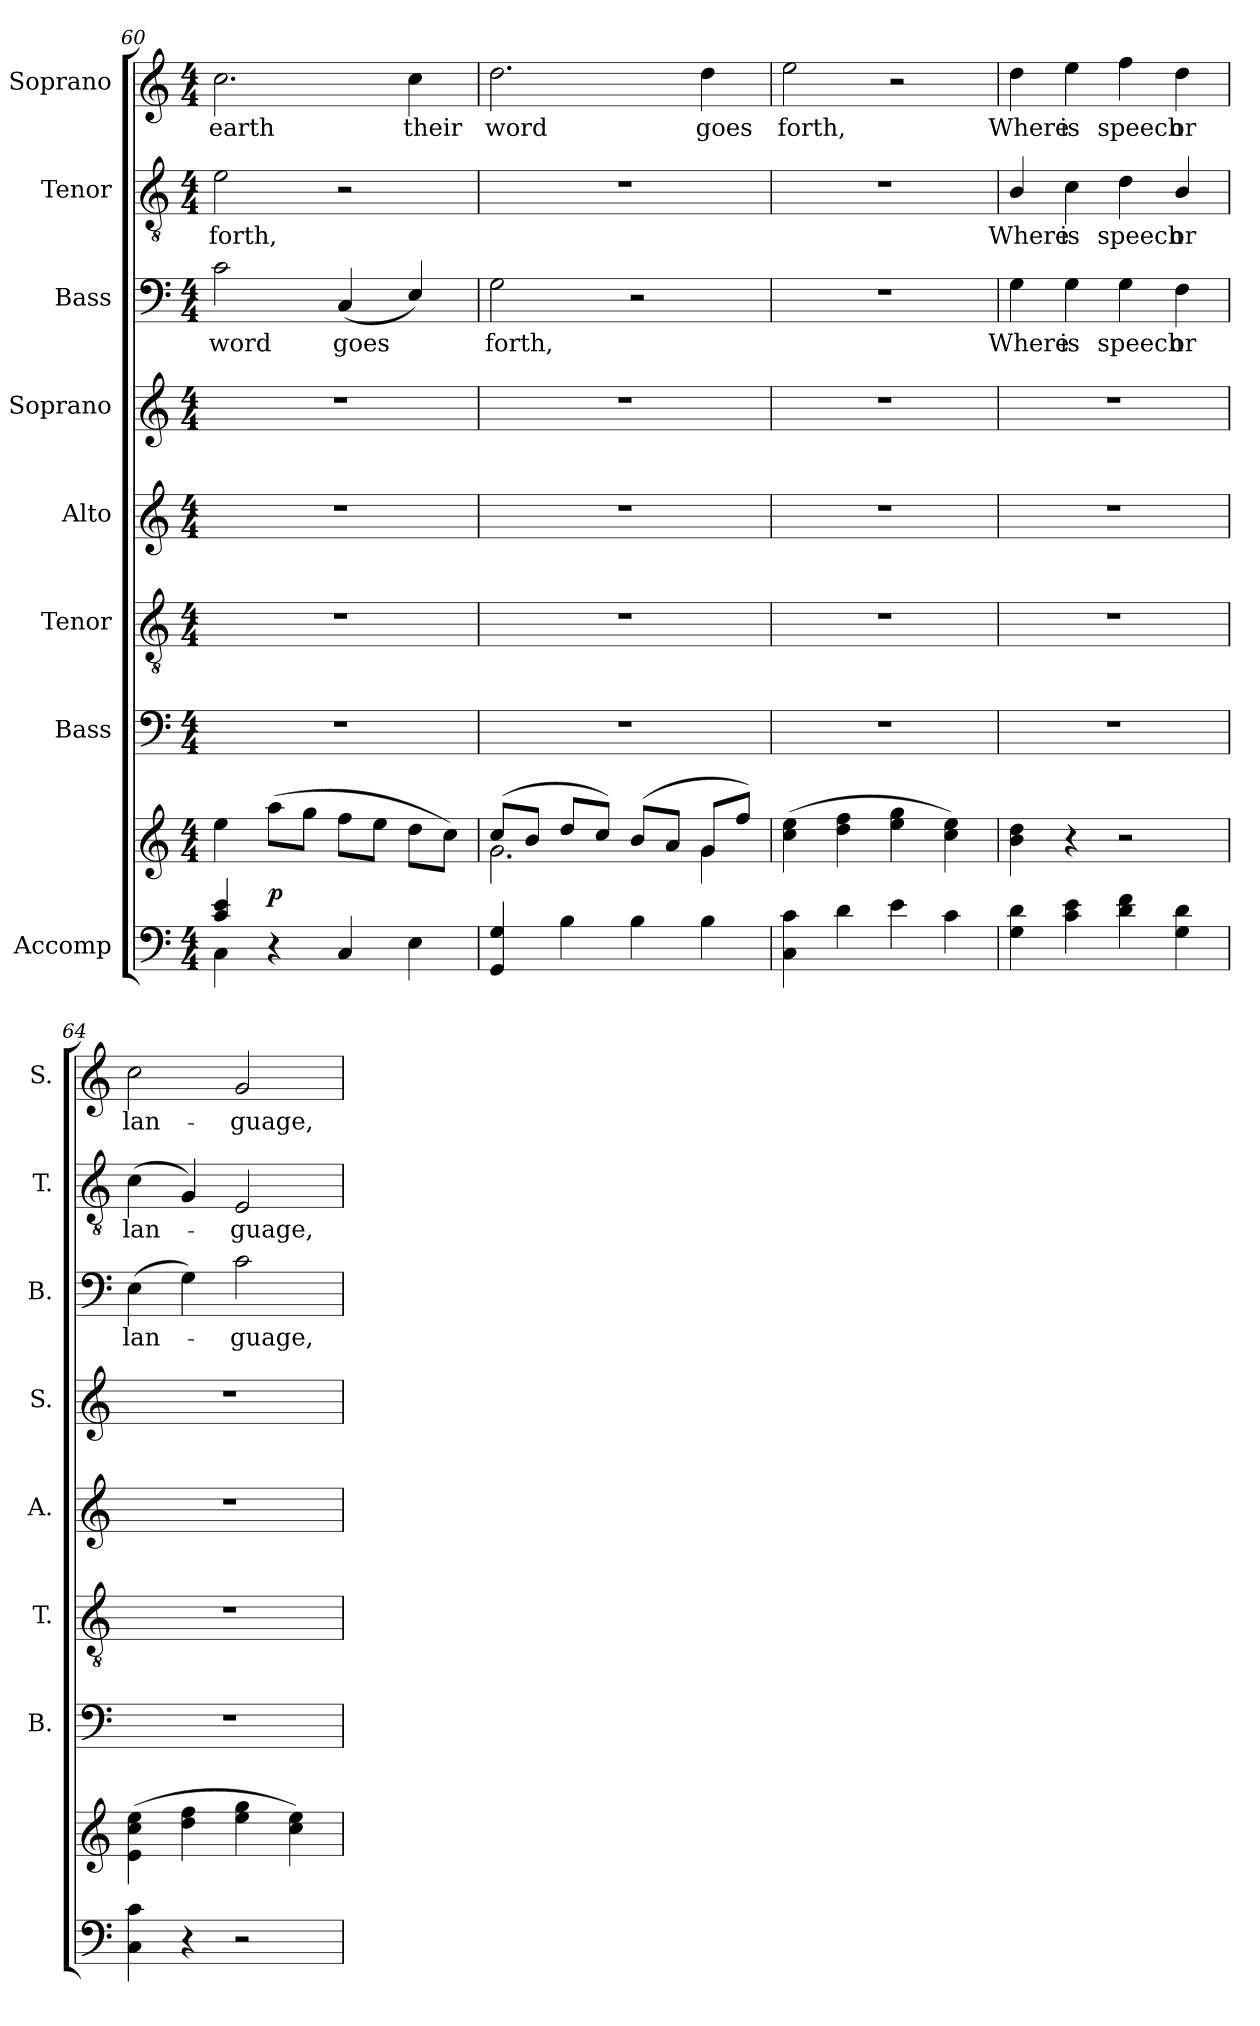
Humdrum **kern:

**kern	**kern	**dynam	**kern	**kern	**kern	**kern	**kern	**text	**kern	**text	**kern	**text
*part8	*part8	*part8	*part7	*part6	*part5	*part4	*part3	*part3	*part2	*part2	*part1	*part1
*staff9	*staff8	*staff8/9	*staff7	*staff6	*staff5	*staff4	*staff3	*staff3	*staff2	*staff2	*staff1	*staff1
*I"Accomp	*	*	*I"Bass	*I"Tenor	*I"Alto	*I"Soprano	*I"Bass	*	*I"Tenor	*	*I"Soprano	*
*	*	*	*I'B.	*I'T.	*I'A.	*I'S.	*I'B.	*	*I'T.	*	*I'S.	*
*clefF4	*clefG2	*	*clefF4	*clefGv2	*clefG2	*clefG2	*clefF4	*	*clefGv2	*	*clefG2	*
*	*	*	*	*ITrd7c12	*	*	*	*	*ITrd7c12	*	*	*
*k[]	*k[]	*	*k[]	*k[]	*k[]	*k[]	*k[]	*	*k[]	*	*k[]	*
*C:	*C:	*	*C:	*C:	*C:	*C:	*C:	*	*C:	*	*C:	*
*M4/4	*M4/4	*	*M4/4	*M4/4	*M4/4	*M4/4	*M4/4	*	*M4/4	*	*M4/4	*
=60	=60	=60	=60	=60	=60	=60	=60	=60	=60	=60	=60	=60
*^	*	*	*	*	*	*	*	*	*	*	*	*
!	!	!	!	!	!	!	!	!	!LO:LY:b:color=#000000	!	!	!	!
!	!	!	!	!	!	!	!	!	!	!	!LO:LY:b:color=#000000	!	!
!	!	!	!	!	!	!	!	!	!	!	!	!	!LO:LY:b:color=#000000
4ci/ 4ei	4Ci\	4eei\	.	1r	1r	1r	1r	2ci\	word	2Ei\	forth,	2.cci\	earth
4r	2.ryy	(8aai\L	p	.	.	.	.	.	.	.	.	.	.
.	.	8ggi\J	.	.	.	.	.	.	.	.	.	.	.
!	!	!	!	!	!	!	!	!	!LO:LY:b:color=#000000	!	!	!	!
4Ci/	.	8ffi\L	.	.	.	.	.	(4Ci/	goes	2r	.	.	.
.	.	8eei\J	.	.	.	.	.	.	.	.	.	.	.
!	!	!	!	!	!	!	!	!	!	!	!	!	!LO:LY:b:color=#000000
4Ei\	.	8ddi\L	.	.	.	.	.	4Ei/)	.	.	.	4cci\	their
.	.	8cci\J)	.	.	.	.	.	.	.	.	.	.	.
*v	*v	*	*	*	*	*	*	*	*	*	*	*	*
!!LO:PB:g=z
=61	=61	=61	=61	=61	=61	=61	=61	=61	=61	=61	=61	=61
*	*^	*	*	*	*	*	*	*	*	*	*	*
!	!	!	!	!	!	!	!	!	!LO:LY:b:color=#000000	!	!	!	!
!	!	!	!	!	!	!	!	!	!	!	!	!	!LO:LY:b:color=#000000
4GGi/ 4Gi	(8cci/L	2.gi\	.	1r	1r	1r	1r	2Gi\	forth,	1r	.	2.ddi\	word
.	8bi/J	.	.	.	.	.	.	.	.	.	.	.	.
4Bi\	8ddi/L	.	.	.	.	.	.	.	.	.	.	.	.
.	8cci/J)	.	.	.	.	.	.	.	.	.	.	.	.
4Bi\	(8bi/L	.	.	.	.	.	.	2r	.	.	.	.	.
.	8ai/J	.	.	.	.	.	.	.	.	.	.	.	.
!	!	!	!	!	!	!	!	!	!	!	!	!	!LO:LY:b:color=#000000
4Bi\	8gi/L	4gi\	.	.	.	.	.	.	.	.	.	4ddi\	goes
.	8ffi/J)	.	.	.	.	.	.	.	.	.	.	.	.
*	*v	*v	*	*	*	*	*	*	*	*	*	*	*
=62	=62	=62	=62	=62	=62	=62	=62	=62	=62	=62	=62	=62
!	!	!	!	!	!	!	!	!	!	!	!	!LO:LY:b:color=#000000
4Ci\ 4ci	(4cci\ 4eei	.	1r	1r	1r	1r	1r	.	1r	.	2eei\	forth,
4di\	4ddi\ 4ffi	.	.	.	.	.	.	.	.	.	.	.
4ei\	4eei\ 4ggi	.	.	.	.	.	.	.	.	.	2r	.
4ci\	4cci\ 4eei)	.	.	.	.	.	.	.	.	.	.	.
=63	=63	=63	=63	=63	=63	=63	=63	=63	=63	=63	=63	=63
!	!	!	!	!	!	!	!	!LO:LY:b:color=#000000	!	!	!	!
!	!	!	!	!	!	!	!	!	!	!LO:LY:b:color=#000000	!	!
!	!	!	!	!	!	!	!	!	!	!	!	!LO:LY:b:color=#000000
4Gi\ 4di	4bi\ 4ddi	.	1r	1r	1r	1r	4Gi\	Where	4BBi/	Where	4ddi\	Where
!	!	!	!	!	!	!	!	!LO:LY:b:color=#000000	!	!	!	!
!	!	!	!	!	!	!	!	!	!	!LO:LY:b:color=#000000	!	!
!	!	!	!	!	!	!	!	!	!	!	!	!LO:LY:b:color=#000000
4ci\ 4ei	4r	.	.	.	.	.	4Gi\	is	4Ci\	is	4eei\	is
!	!	!	!	!	!	!	!	!LO:LY:b:color=#000000	!	!	!	!
!	!	!	!	!	!	!	!	!	!	!LO:LY:b:color=#000000	!	!
!	!	!	!	!	!	!	!	!	!	!	!	!LO:LY:b:color=#000000
4di\ 4fi	2r	.	.	.	.	.	4Gi\	speech	4Di\	speech	4ffi\	speech
!	!	!	!	!	!	!	!	!LO:LY:b:color=#000000	!	!	!	!
!	!	!	!	!	!	!	!	!	!	!LO:LY:b:color=#000000	!	!
!	!	!	!	!	!	!	!	!	!	!	!	!LO:LY:b:color=#000000
4Gi\ 4di	.	.	.	.	.	.	4Fi\	or	4BBi/	or	4ddi\	or
=64	=64	=64	=64	=64	=64	=64	=64	=64	=64	=64	=64	=64
!	!	!	!	!	!	!	!	!LO:LY:b:color=#000000	!	!	!	!
!	!	!	!	!	!	!	!	!	!	!LO:LY:b:color=#000000	!	!
!	!	!	!	!	!	!	!	!	!	!	!	!LO:LY:b:color=#000000
4Ci\ 4ci	(4ei\ 4cci 4eei	.	1r	1r	1r	1r	(4Ei\	lan-	(4Ci\	lan-	2cci\	lan-
4r	4ddi\ 4ffi	.	.	.	.	.	4Gi\)	.	4GGi/)	.	.	.
!	!	!	!	!	!	!	!	!LO:LY:b:color=#000000	!	!	!	!
!	!	!	!	!	!	!	!	!	!	!LO:LY:b:color=#000000	!	!
!	!	!	!	!	!	!	!	!	!	!	!	!LO:LY:b:color=#000000
2r	4eei\ 4ggi	.	.	.	.	.	2ci\	-guage,	2EEi/	-guage,	2gi/	-guage,
.	4cci\ 4eei)	.	.	.	.	.	.	.	.	.	.	.
=	=	=	=	=	=	=	=	=	=	=	=	=
*-	*-	*-	*-	*-	*-	*-	*-	*-	*-	*-	*-	*-
